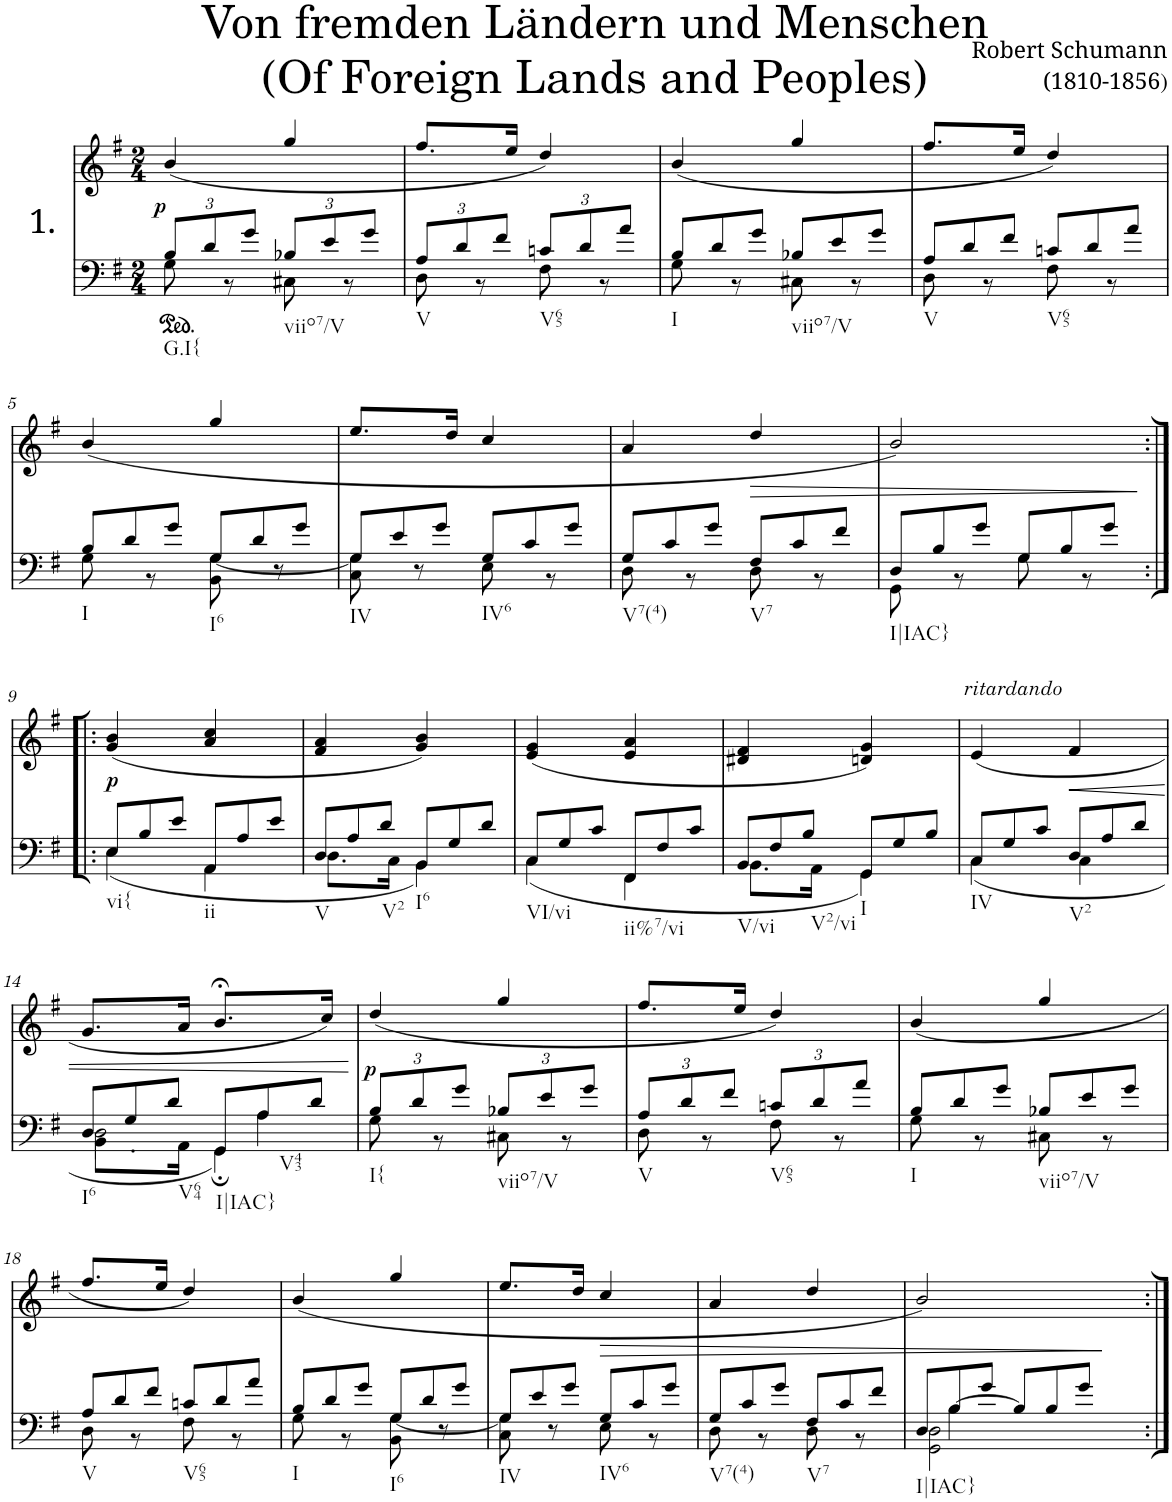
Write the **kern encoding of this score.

**kern	**kern	**dynam
*part1	*part1	*part1
*staff2	*staff1	*staff1/2
*I"Piano	*	*
*I'Pno.	*	*
*clefF4	*clefG2	*
*k[f#]	*k[f#]	*
*M2/4	*M2/4	*
*Xbrackettup	*	*
=1	=1	=1
*^	*	*
!LO:TX:b:t=G.I{	!	!	!
!	!	!	!LO:DY:b
12B/L	8G\	(4b/	p
12d/	.	.	.
.	8r	.	.
12g/J	.	.	.
!LO:TX:b:t=viio7/V	!	!	!
12B-X/L	8C#X\	4gg/	.
12e/	.	.	.
.	8r	.	.
12g/J	.	.	.
=2	=2	=2	=2
!LO:TX:b:t=V	!	!	!
12A/L	8D\	8.ff#/L	.
12d/	.	.	.
.	8r	.	.
12f#/J	.	.	.
.	.	16ee/Jk	.
!LO:TX:b:t=V65	!	!	!
12cn/L	8F#\	4dd/)	.
12d/	.	.	.
.	8r	.	.
12a/J	.	.	.
=3	=3	=3	=3
*Xtuplet	*	*	*
!LO:TX:b:t=I	!	!	!
12B/L	8G\	(4b/	.
12d/	.	.	.
.	8r	.	.
12g/J	.	.	.
!LO:TX:b:t=viio7/V	!	!	!
12B-X/L	8C#X\	4gg/	.
12e/	.	.	.
.	8r	.	.
12g/J	.	.	.
=4	=4	=4	=4
!LO:TX:b:t=V	!	!	!
12A/L	8D\	8.ff#/L	.
12d/	.	.	.
.	8r	.	.
12f#/J	.	.	.
.	.	16ee/Jk	.
!LO:TX:b:t=V65	!	!	!
12cn/L	8F#\	4dd/)	.
12d/	.	.	.
.	8r	.	.
12a/J	.	.	.
!!LO:LB:g=z
=5	=5	=5	=5
*	*^	*	*
!LO:TX:b:t=I	!	!	!	!
12B/L	8G\	4ryy	(4b/	.
12d/	.	.	.	.
.	8r	.	.	.
12g/J	.	.	.	.
!LO:TX:b:t=I6	!	!	!	!
12G/L	[4G\	8BB\	4gg/	.
12d/	.	.	.	.
.	.	8r	.	.
12g/J	.	.	.	.
=6	=6	=6	=6	=6
!LO:TX:b:t=IV	!	!	!	!
12G/L	4G\]	8C\	8.ee/L	.
12e/	.	.	.	.
.	.	8r	.	.
12g/J	.	.	.	.
.	.	.	16dd/Jk	.
!LO:TX:b:t=IV6	!	!	!	!
12G/L	8E\	4ryy	4cc/	.
12c/	.	.	.	.
.	8r	.	.	.
12g/J	.	.	.	.
*	*v	*v	*	*
=7	=7	=7	=7
!LO:TX:b:t=V7(4)	!	!	!
12G/L	8D\	4a/	.
12c/	.	.	.
.	8r	.	.
12g/J	.	.	.
!LO:TX:b:t=V7	!	!	!
!	!	!	!LO:HP:b
12F#/L	8D\	4dd/	>
12c/	.	.	.
.	8r	.	.
12f#/J	.	.	.
=8	=8	=8	=8
!LO:TX:b:t=I|IAC}	!	!	!
12D/L	8GG\	2b/)	.
12B/	.	.	.
.	8r	.	.
12g/J	.	.	.
12G/L	8G\	.	.
12B/	.	.	.
.	8r	.	.
12g/J	.	.	.
*v	*v	*	*
.	.	]
!!LO:LB:g=z
=9:|!|:	=9:|!|:	=9:|!|:
*^	*	*
!LO:TX:b:t=vi{	!	!	!
!	!	!	!LO:DY:b
12E/L	4E\	(4g/ 4b/	p
12B/	.	.	.
12e/J	.	.	.
!LO:TX:b:t=ii	!	!	!
12AA/L	4AA\	4a/ 4cc/	.
12A/	.	.	.
12e/J	.	.	.
=10	=10	=10	=10
!LO:TX:b:t=V	!	!	!
12D/L	8.D\L	4f#/ 4a/	.
12A/	.	.	.
!LO:TX:b:t=V2	!	!	!
12d/J	.	.	.
.	16C\Jk	.	.
!LO:TX:b:t=I6	!	!	!
12BB/L	4BB\	4g/ 4b/)	.
12G/	.	.	.
12d/J	.	.	.
=11	=11	=11	=11
!LO:TX:b:t=VI/vi	!	!	!
12C/L	4C\	(4e/ 4g/	.
12G/	.	.	.
12c/J	.	.	.
!LO:TX:b:t=ii%7/vi	!	!	!
12FF#/L	4FF#\	4e/ 4a/	.
12F#/	.	.	.
12c/J	.	.	.
=12	=12	=12	=12
!LO:TX:b:t=V/vi	!	!	!
12BB/L	8.BB\L	4d#X/ 4f#/	.
12F#/	.	.	.
!LO:TX:b:t=V2/vi	!	!	!
12B/J	.	.	.
.	16AA\Jk	.	.
!LO:TX:b:t=I	!	!	!
12GG/L	4GG\	4dn/ 4g/)	.
12G/	.	.	.
12B/J	.	.	.
=13	=13	=13	=13
!	!	!LO:TX:a:i:t=ritardando	!
!LO:TX:b:t=IV	!	!	!
12C/L	4C\	(4e/	.
12G/	.	.	.
12c/J	.	.	.
!LO:TX:b:t=V2	!	!	!
!	!	!	!LO:HP:b
12D/L	4C\	4f#/	<
12A/	.	.	.
12d/J	.	.	.
!!LO:LB:g=z
=14	=14	=14	=14
*^	*^	*	*
!LO:TX:b:t=I6	!	!	!	!	!
12D/L	8.BB\L	2D\	4ryy	8.g/L	.
12G/	.	.	.	.	.
!LO:TX:b:t=V64	!	!	!	!	!
12d/J	.	.	.	.	.
.	16AA\Jk	.	.	16a/Jk	.
!LO:TX:b:t=I|IAC}	!	!	!	!	!
12GG/L	4GG;\	.	12ryy	8.b;</L	.
!LO:TX:b:t=V43	!	!	!	!	!
12A/	.	.	6A\	.	.
12d/J	.	.	.	.	.
.	.	.	.	16cc/Jk)	.
*v	*v	*v	*v	*	*
.	.	[
=15	=15	=15
*tuplet	*	*
*^	*	*
!LO:TX:b:t=I{	!	!	!
!	!	!	!LO:DY:a=2
12B/L	8G\	(4dd/	p
12d/	.	.	.
.	8r	.	.
12g/J	.	.	.
!LO:TX:b:t=viio7/V	!	!	!
12B-X/L	8C#X\	4gg/	.
12e/	.	.	.
.	8r	.	.
12g/J	.	.	.
=16	=16	=16	=16
!LO:TX:b:t=V	!	!	!
12A/L	8D\	8.ff#/L	.
12d/	.	.	.
.	8r	.	.
12f#/J	.	.	.
.	.	16ee/Jk	.
!LO:TX:b:t=V65	!	!	!
12cn/L	8F#\	4dd/)	.
12d/	.	.	.
.	8r	.	.
12a/J	.	.	.
=17	=17	=17	=17
*Xtuplet	*	*	*
!LO:TX:b:t=I	!	!	!
12B/L	8G\	(4b/	.
12d/	.	.	.
.	8r	.	.
12g/J	.	.	.
!LO:TX:b:t=viio7/V	!	!	!
12B-X/L	8C#X\	4gg/	.
12e/	.	.	.
.	8r	.	.
12g/J	.	.	.
!!LO:LB:g=z
=18	=18	=18	=18
!LO:TX:b:t=V	!	!	!
12A/L	8D\	8.ff#/L	.
12d/	.	.	.
.	8r	.	.
12f#/J	.	.	.
.	.	16ee/Jk	.
!LO:TX:b:t=V65	!	!	!
12cn/L	8F#\	4dd/)	.
12d/	.	.	.
.	8r	.	.
12a/J	.	.	.
=19	=19	=19	=19
*	*^	*	*
!LO:TX:b:t=I	!	!	!	!
12B/L	8G\	4ryy	(4b/	.
12d/	.	.	.	.
.	8r	.	.	.
12g/J	.	.	.	.
!LO:TX:b:t=I6	!	!	!	!
12G/L	[4G\	8BB\	4gg/	.
12d/	.	.	.	.
.	.	8r	.	.
12g/J	.	.	.	.
=20	=20	=20	=20	=20
!LO:TX:b:t=IV	!	!	!	!
12G/L	4G\]	8C\	8.ee/L	.
12e/	.	.	.	.
.	.	8r	.	.
12g/J	.	.	.	.
.	.	.	16dd/Jk	.
!LO:TX:b:t=IV6	!	!	!	!
!	!	!	!	!LO:HP:b
12G/L	8E\	4ryy	4cc/	>
12c/	.	.	.	.
.	8r	.	.	.
12g/J	.	.	.	.
*	*v	*v	*	*
=21	=21	=21	=21
!LO:TX:b:t=V7(4)	!	!	!
12G/L	8D\	4a/	.
12c/	.	.	.
.	8r	.	.
12g/J	.	.	.
!LO:TX:b:t=V7	!	!	!
12F#/L	8D\	4dd/	.
12c/	.	.	.
.	8r	.	.
12f#/J	.	.	.
=22	=22	=22	=22
*	*^	*	*
!LO:TX:b:t=I|IAC}	!	!	!	!
12D/L	2GG\ 2D\	12ryy	2b/)	.
12B/	.	[>6B\	.	.
12g/J	.	.	.	.
12B/L]	.	4ryy	.	.
12B/	.	.	.	.
12g/J	.	.	.	.
*v	*v	*v	*	*
.	.	]
=:|!	=:|!	=:|!
*-	*-	*-
